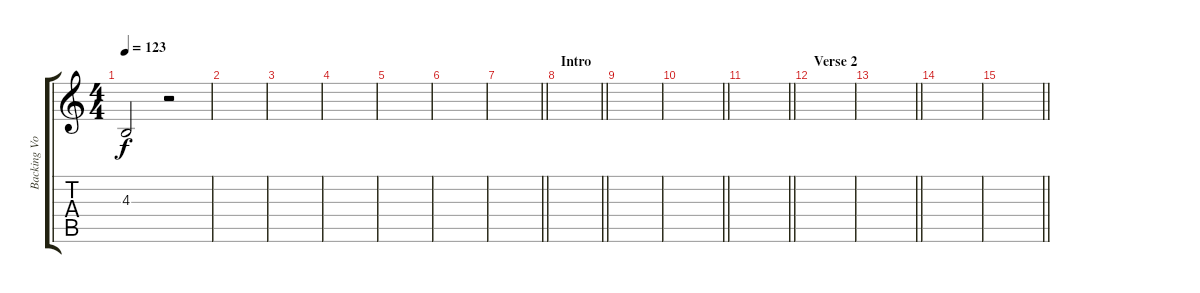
\track ("Backing Vocals (Josh Klinghoffer)" "Backing Vo") {instrument oboe}
\staff {score tabs}
\tuning (E4 B3 G3 D3 A2 E2) {hide}
\ts (4 4)
\tempo 123
\clef g2
\ks c
4.3{t}.2{dy f} r.2 |
|
|
|
|
|
\barLineRight lightlight
|
\section ("" "Intro")
\barLineRight lightlight
|
|
\barLineRight lightlight
|
\barLineRight lightlight
|
\section ("" "Verse 2")
|
\barLineRight lightlight
|
|
\barLineRight lightlight
